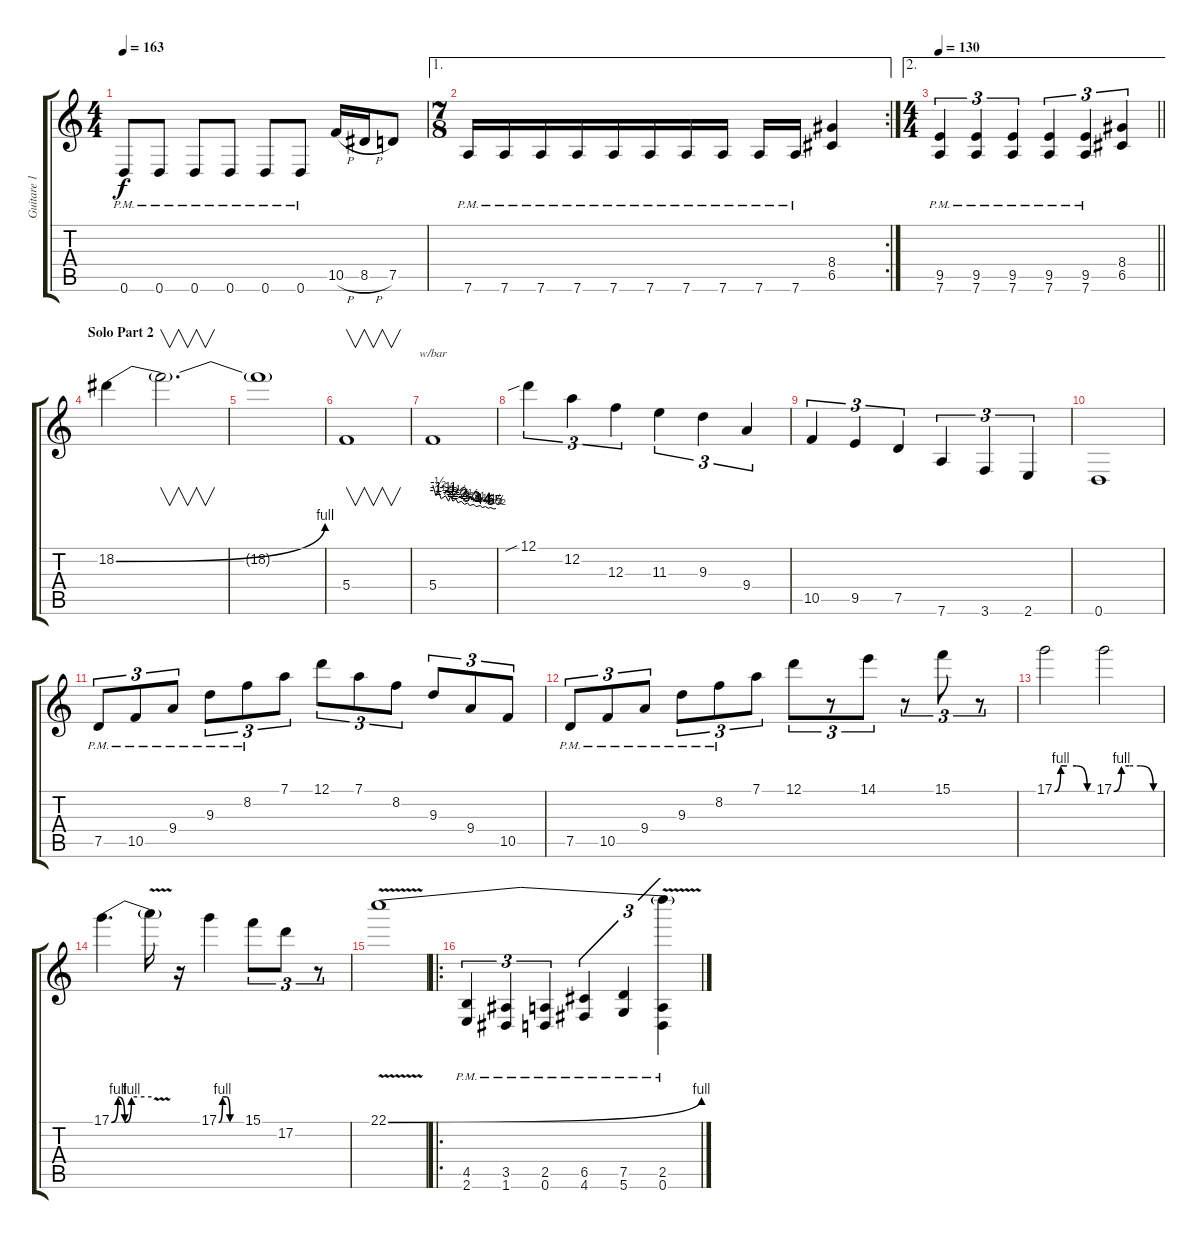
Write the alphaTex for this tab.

\track ("Guitare 1" "Guitare 1") {instrument distortionguitar}
\staff {score tabs}
\tuning (D4 A3 F3 C3 G2 D2) {hide}
\ts (4 4)
\tempo 163
\clef g2
\ks c
0.6{pm}.8{dy f} 0.6{pm}.8 0.6{pm}.8 0.6{pm}.8 0.6{pm}.8 0.6{pm}.8 10.5{h}.16 8.5{h}.16 7.5.8 |
\ae 1
\rc 2
\ts (7 8)
7.6{pm}.16 7.6{pm}.16 7.6{pm}.16 7.6{pm}.16 7.6{pm}.16 7.6{pm}.16 7.6{pm}.16 7.6{pm}.16 7.6{pm}.16 7.6{pm}.16 (8.4 6.5).4 |
\ae 2
\ts (4 4)
\tempo 130
\barLineRight lightlight
(9.5{pm} 7.6{pm}).4{tu (3 2)} (9.5{pm} 7.6{pm}).4{tu (3 2)} (9.5{pm} 7.6{pm}).4{tu (3 2)} (9.5{pm} 7.6{pm}).4{tu (3 2)} (9.5{pm} 7.6{pm}).4{tu (3 2)} (8.4 6.5).4{tu (3 2)} |
\section ("" "Solo Part 2")
18.2{be (bend 0 0 60 4)}.4 18.2{t}.2{v d} |
18.2{t}.1 |
5.4.1{v} |
5.4.1{tbe (custom default 0 0 3 -4 5 -2 8 -6 12 -4 15 -8 17 -4 19 -8 22 -6 24 -10 27 -8 30 -12 33 -10 35 -14 39 -12 41 -16 45 -14 47 -18 50 -16 53 -20 55 -18 58 -22 60 -20)} |
12.1{sib}.4{tu (3 2)} 12.2.4{tu (3 2)} 12.3.4{tu (3 2)} 11.3.4{tu (3 2)} 9.3.4{tu (3 2)} 9.4.4{tu (3 2)} |
10.5.4{tu (3 2)} 9.5.4{tu (3 2)} 7.5.4{tu (3 2)} 7.6.4{tu (3 2)} 3.6.4{tu (3 2)} 2.6.4{tu (3 2)} |
0.6.1 |
7.5{pm}.8{tu (3 2)} 10.5{pm}.8{tu (3 2)} 9.4{pm}.8{tu (3 2)} 9.3{pm}.8{tu (3 2)} 8.2{pm}.8{tu (3 2)} 7.1.8{tu (3 2)} 12.1.8{tu (3 2)} 7.1.8{tu (3 2)} 8.2.8{tu (3 2)} 9.3.8{tu (3 2)} 9.4.8{tu (3 2)} 10.5.8{tu (3 2)} |
7.5{pm}.8{tu (3 2)} 10.5{pm}.8{tu (3 2)} 9.4{pm}.8{tu (3 2)} 9.3{pm}.8{tu (3 2)} 8.2{pm}.8{tu (3 2)} 7.1.8{tu (3 2)} 12.1.8{tu (3 2)} r.8{tu (3 2)} 14.1.8{tu (3 2)} r.8{tu (3 2)} 15.1.8{tu (3 2)} r.8{tu (3 2)} |
17.1{be (custom 0 0 10 4 20 4 35 4 52 0 60 0)}.2 17.1{be (custom 0 0 10 4 20 4 35 4 52 0 60 0)}.2 |
17.1{be (custom 0 0 10 4 20 0 30 4 60 4)}.4{d} 17.1{v t}.16 r.16 17.1{be (custom 0 0 10 4 20 4 30 0 60 0)}.4 15.1.8{tu (3 2)} 17.2.8{tu (3 2)} r.8{tu (3 2)} |
22.1{be (bend 0 0 60 4) v}.1 |
\ro
(4.5{pm} 2.6{pm}).4{tu (3 2)} (3.5{pm} 1.6{pm}).4{tu (3 2)} (2.5{pm} 0.6{pm}).4{tu (3 2)} (6.5{pm} 4.6{pm}).4{tu (3 2)} (7.5{pm} 5.6{pm}).4{tu (3 2)} (22.1{t} 2.5{pm} 0.6{pm}).4{tu (3 2)}
